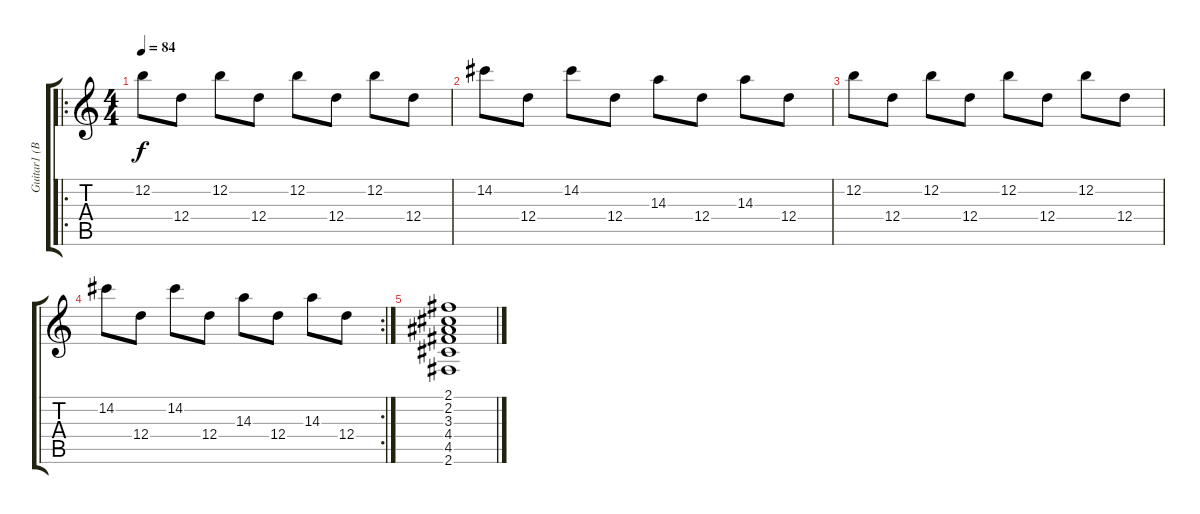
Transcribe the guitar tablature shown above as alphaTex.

\track ("Guitar1 (Bo)" "Guitar1 (B") {instrument acousticguitarnylon}
\staff {score tabs}
\tuning (E4 B3 G3 D3 A2 E2) {hide}
\ro
\ts (4 4)
\tempo 84
\clef g2
\ks c
12.2.8{dy f} 12.4.8 12.2.8 12.4.8 12.2.8 12.4.8 12.2.8 12.4.8 |
14.2.8 12.4.8 14.2.8 12.4.8 14.3.8 12.4.8 14.3.8 12.4.8 |
12.2.8 12.4.8 12.2.8 12.4.8 12.2.8 12.4.8 12.2.8 12.4.8 |
\rc 2
14.2.8 12.4.8 14.2.8 12.4.8 14.3.8 12.4.8 14.3.8 12.4.8 |
(2.1 2.2 3.3 4.4 4.5 2.6).1
